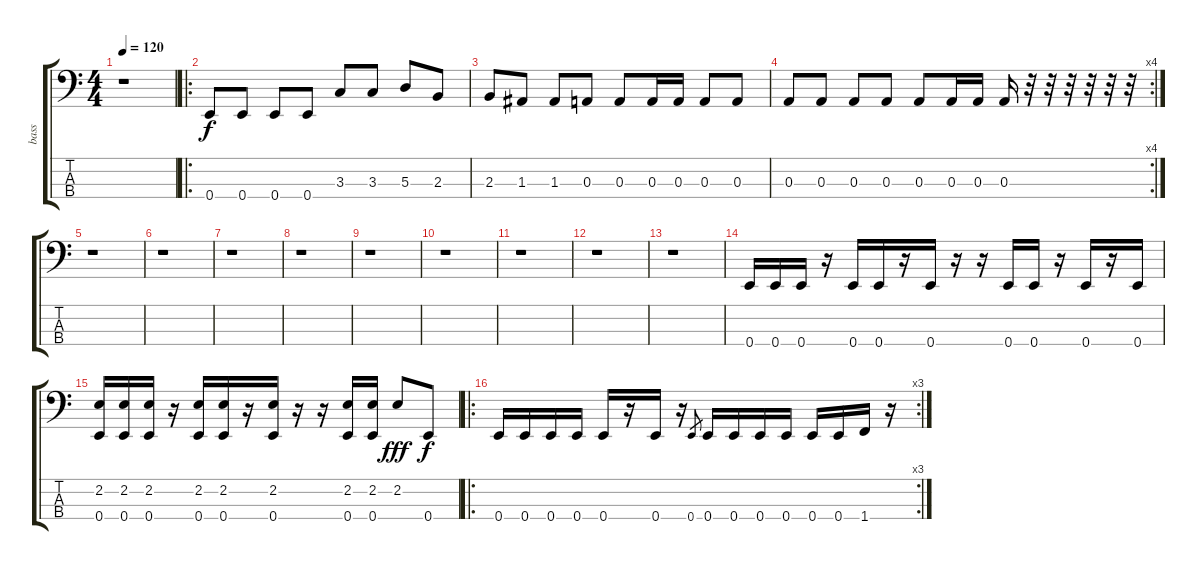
\track ("bass" "bass") {instrument electricbassfinger}
\staff {score tabs}
\tuning (G2 D2 A1 E1) {hide}
\ts (4 4)
\tempo 120
\clef f4
\ks c
r.1{dy f} |
\ro
0.4.8 0.4.8 0.4.8 0.4.8 3.3.8 3.3.8 5.3.8 2.3.8 |
2.3.8 1.3.8 1.3.8 0.3.8 0.3.8 0.3.16 0.3.16 0.3.8 0.3.8 |
\rc 4
0.3.8 0.3.8 0.3.8 0.3.8 0.3.8 0.3.16 0.3.16 0.3.16 r.32 r.32 r.32 r.32 r.32 r.32 |
r.1 |
r.1 |
r.1 |
r.1 |
r.1 |
r.1 |
r.1 |
r.1 |
r.1 |
0.4.16 0.4.16 0.4.16 r.16 0.4.16 0.4.16 r.16 0.4.16 r.16 r.16 0.4.16 0.4.16 r.16 0.4.16 r.16 0.4.16 |
(2.2 0.4).16 (2.2 0.4).16 (2.2 0.4).16 r.16 (2.2 0.4).16 (2.2 0.4).16 r.16 (2.2 0.4).16 r.16 r.16 (2.2 0.4).16 (2.2 0.4).16 2.2.8{dy fff} 0.4.8{dy f} |
\ro
\rc 3
0.4.16 0.4.16 0.4.16 0.4.16 0.4.16 r.16 0.4.16 r.16 0.4.8{gr} 0.4.16 0.4.16 0.4.16 0.4.16 0.4.16 0.4.16 1.4.16 r.16
